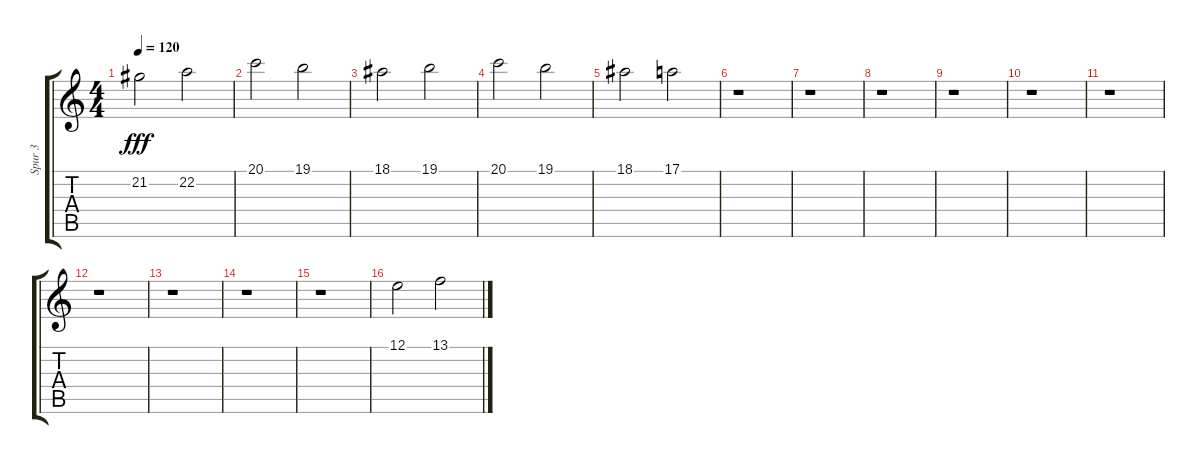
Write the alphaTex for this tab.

\track ("Spur 3" "Spur 3") {instrument stringensemble2}
\staff {score tabs}
\tuning (E4 B3 G3 D3 A2 E2) {hide}
\ts (4 4)
\tempo 120
\clef g2
\ks c
21.2.2{dy fff} 22.2.2 |
20.1.2 19.1.2 |
18.1.2 19.1.2 |
20.1.2 19.1.2 |
18.1.2 17.1.2 |
r.1 |
r.1 |
r.1 |
r.1 |
r.1 |
r.1 |
r.1 |
r.1 |
r.1 |
r.1 |
12.1.2 13.1.2
